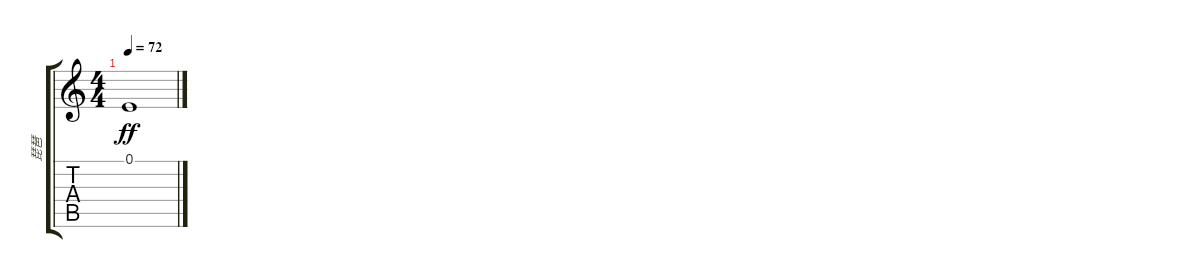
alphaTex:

\track ("琵琶" "琵琶") {instrument harpsichord}
\staff {score tabs}
\tuning (E4 B3 G3 D3 A2 E2) {hide}
\ts (4 4)
\tempo 72
\clef g2
\ks c
0.1.1{dy ff}
